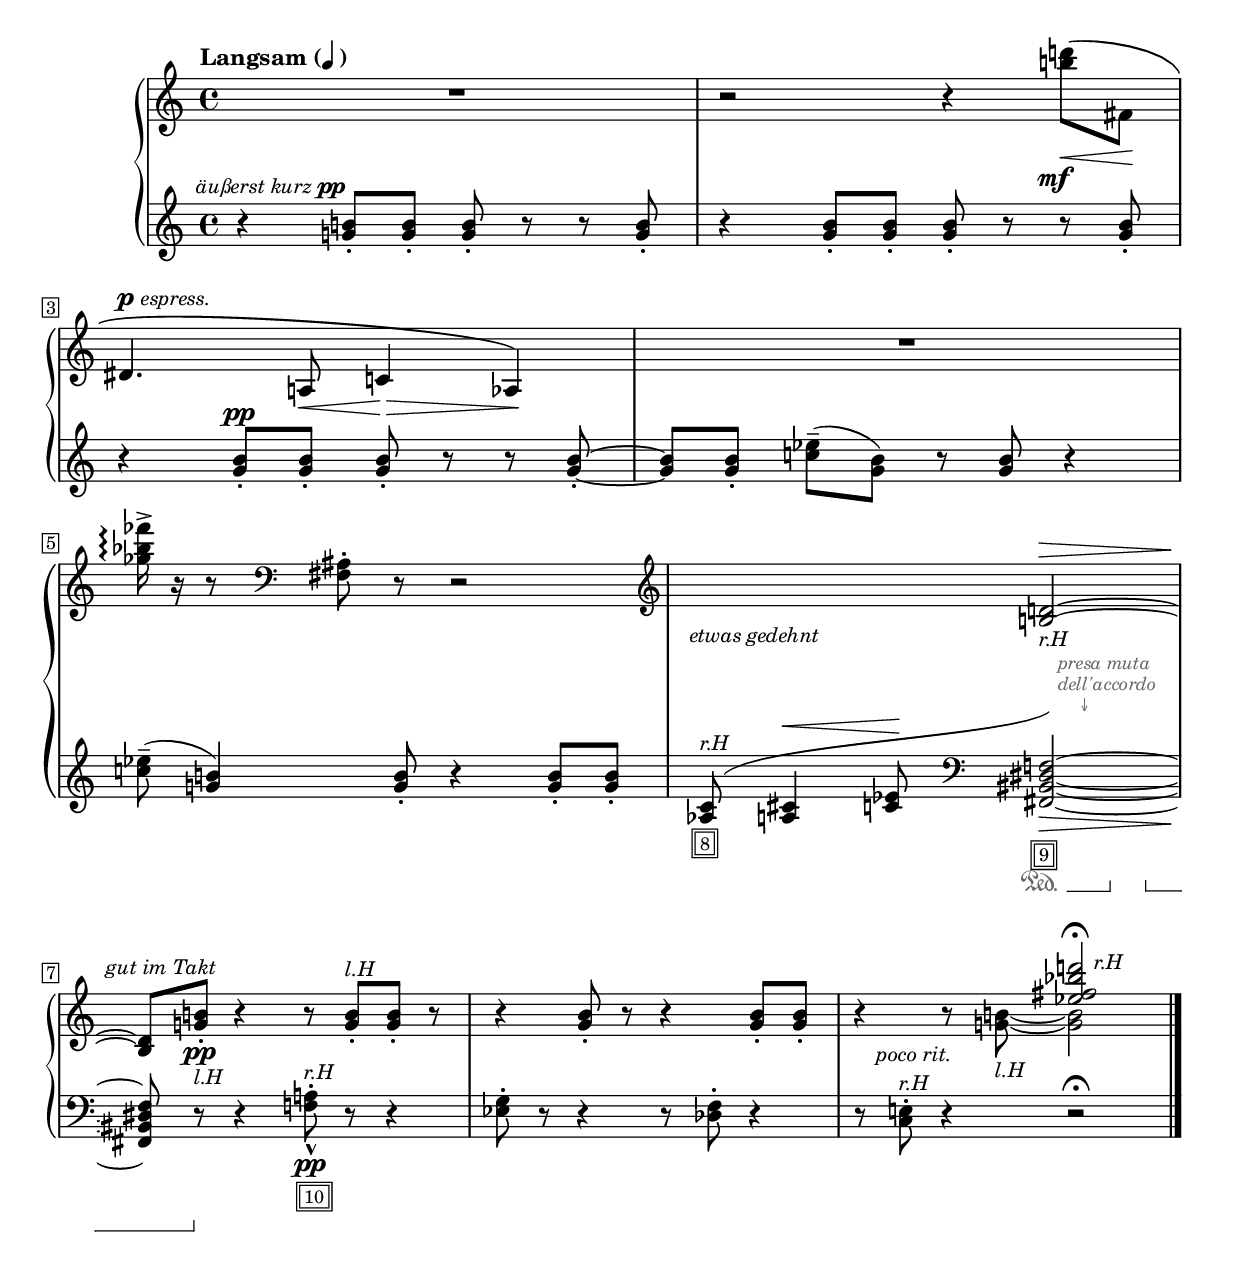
Global = {
  \key c \major
  \time 4/4
  \include "../global.ly"
}

lH = \markup \small\italic { "l.H" }
rH = \markup \small\italic { "r.H" }
grayTextColor = #(x11-color "dimgray")

Sopran = \context Voice = "one" \relative c'' {
  \voiceOne
  \override MultiMeasureRest.staff-position = #0
  \override Rest.staff-position = #0
  \stemNeutral\slurNeutral
  %1
  \tempo \markup {
    \bold\concat { "Langsam (" { \tiny\note {4} #1 } " )" }
  }
  | R1
  | r2 r4
    \shape #'(
      (( 0 . 0) (0 . 0) (0 . 3) (0 . 3))
      (( 0 . 1) (0 . 1) (0 . 0) (0 . 0))
    ) PhrasingSlur
    \once\override Staff.TextScript.extra-offset = #'(-2 . 0)
    <b'! d!>8[_\markup{ \dynamic mf }\(\< fis,]\!
    \break
  | dis4.^\markup {
      \dynamic p \small\italic "espress."
    } a!8\< c!4\!\> aes!\!\)
  | R1
    \break
  %5
  | <ges'' bes fes'>16^>\arpeggio r r8 \clef bass <fis,, ais>^. r8 r2
  | \clef treble s2 <b! d!>~^\>_\rH
    \break
  | \once\override Staff.TextScript.extra-offset = #'(-3 . 0)
    q8[\!^\markup \small\italic {
      "gut im Takt"
    } <g'! b!>_.]_\pp_\lH r4 r8 <g b>8_.^\lH q_. r
  | r4 q8_. r r4 q8_.[ q_.]
  | r4 r8 \stemDown\tieDown <g! b!>~_\lH q2
  \fine
}

Alto = \context Voice = "two" \relative c'' {
  \voiceTwo
  \override MultiMeasureRest.staff-position = #0
  \override Rest.staff-position = #0
  \stemUp
  %1
  | s1*8
  | s2
    \once\override Staff.TextScript.extra-offset = #'(2.5 . -5)
    <ees fis bes d!>^\rH-\tweak script-priority #-100 ^\fermata
}

Bass = \context Voice = "four" \relative c' {
  \voiceFour
  \override MultiMeasureRest.staff-position = #0
  \override Rest.staff-position = #0
  \stemNeutral\slurNeutral\tieNeutral
  %1
  | r4^\markup \italic\small {
      \hspace #-4 "äußerst kurz" \dynamic pp
    } <g'! b!>8_.[ q_.] q_. r r q_.
  | r4 <g b>8_.[ q_.] q_. r r q_.
  | r4 <g b>8_.^\pp[ q_.] q_. r r q_.~
  | q[ q_.] <c! ees>^-[( <g b>]) r q r4
  %5
  | <c! ees>8^-( <g! b!>4) q8_. r4 q8_. q_.
  | \shape #'((( 0 . 0) (0 . 1) (0 . 0) (0 . 4))) Slur
    <aes, c>8^\rH^(_\markup \annotation {8} <a! cis>4^\< <c! ees>8\!
    \clef bass
    \once\override Staff.TextScript.extra-offset = #'(0 . -0.4)
    <fis,, bis dis f!>2~_\>)^\markup \italic\tiny {
      \hspace #1.8 \with-color \grayTextColor
      \column {
        \line { "presa muta" }
        \raise #1 \line { "dell'accordo" }
        \raise #2 \line { \hspace #2 \char ##x2193 }
      }
    }_\markup \annotation {9}
  | q8\! r r4 <f'! a!>8^._\pp_^_\markup \annotation {10}^\rH r r4
  | <ees g>8^. r r4 r8 <des f>^. r4
  | r8 <c e!>^.^\rH r4 r2^\fermata
  \fine
}

centerDynamics = {
  %1
  | s1*5
  | \once\override Staff.TextScript.extra-offset = #'(-1 . -1)
    s4-\markup \italic\small { "etwas gedehnt" } s2.
  | s1*2
  | s4-\markup \italic\small { \hspace #2 "poco rit." } s2.
}
Sustain = {
  \set Staff.pedalSustainStyle = #'mixed
  \override Staff.SustainPedal.color = \grayTextColor
  %1
  | s1*5
  | \override Staff.SustainPedalLineSpanner.staff-padding = #9
    s2 s4\sustainOn s8\sustainOff
    \set Staff.pedalSustainStyle = #'bracket
    s8\sustainOn
  | s8 s\sustainOff s2
}

\score {
  \new PianoStaff \with { connectArpeggios = ##t }
  <<
    \accidentalStyle Score.piano
    \context Staff = "upper" <<
      \set Staff.midiInstrument = #"acoustic grand"
      \Global
      \clef treble
      \Sopran
      \Alto
    >>
    \context Dynamics <<
      \Global \centerDynamics
    >>
    \context Staff = "lower" <<
      \set Staff.midiInstrument = #"acoustic grand"
      \Global
      \clef treble
      \Bass
      \Sustain
    >>
  >>
  \header {
    %composer = "Arnold Schönberg"
    %opus = "Op. 19"
    title = \markup {
      \fill-line {
        \center-column {
          \line { \abs-fontsize #20 "II." }
        }
      }
    }
    subtitle = #f
  }
  \layout {
    \context {
      \PianoStaff
      % More space between staves in the same PianoStaff
      %\override StaffGrouper.staff-staff-spacing.minimum-distance = 14
      %\override TextScript.font-shape = #'italic
    }
  }
  \midi {
    \tempo 4 = 58
  }
}
